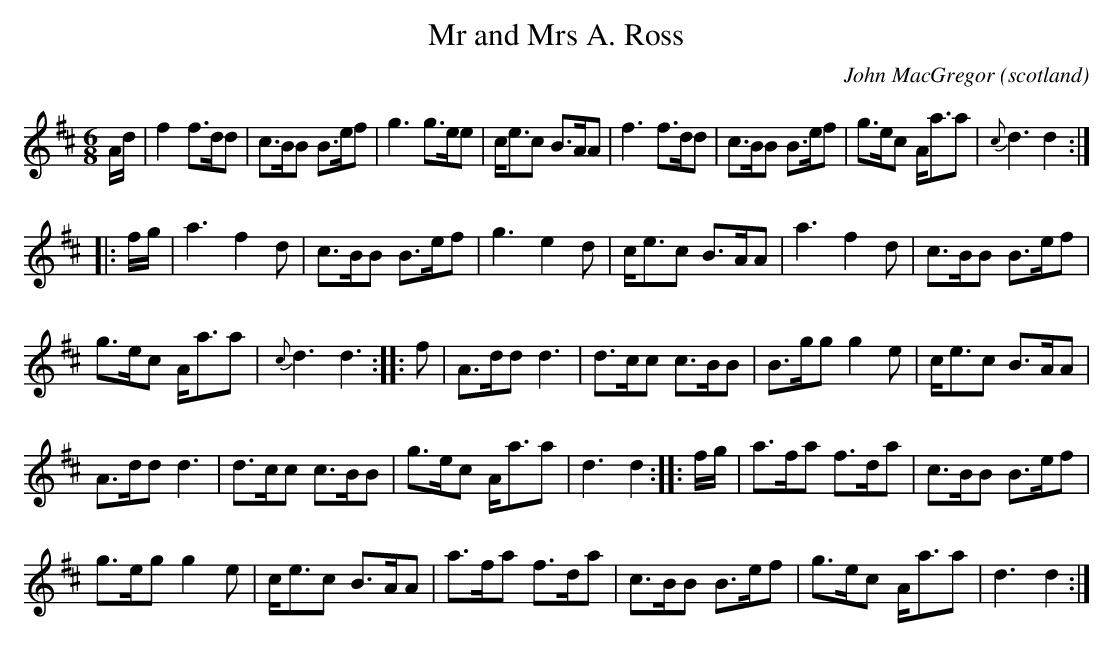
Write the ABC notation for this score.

X:1
T:Mr and Mrs A. Ross
O:scotland
M:6/8
C:John MacGregor
K:D
A/d/|\
f2 f>dd|c>BB B>ef|g3 g>ee|c<ec B>AA|\
f3 f>dd|c>BB B>ef|g>ec A<aa|{c}d3 d2::
f/g/|\
a3 f2d|c>BB B>ef|g3 e2d|c<ec B>AA|\
a3 f2d|c>BB B>ef|
g>ec A<aa|{c}d3 d3::\
f|\
A>dd d3|d>cc c>BB|B>gg g2e|c<ec B>AA|
A>dd d3|d>cc c>BB|g>ec A<aa|d3 d2::\
f/g/|\
a>fa f>da|c>BB B>ef|
g>eg g2e|c<ec B>AA|\
a>fa f>da|c>BB B>ef|g>ec A<aa|d3 d2:|\
